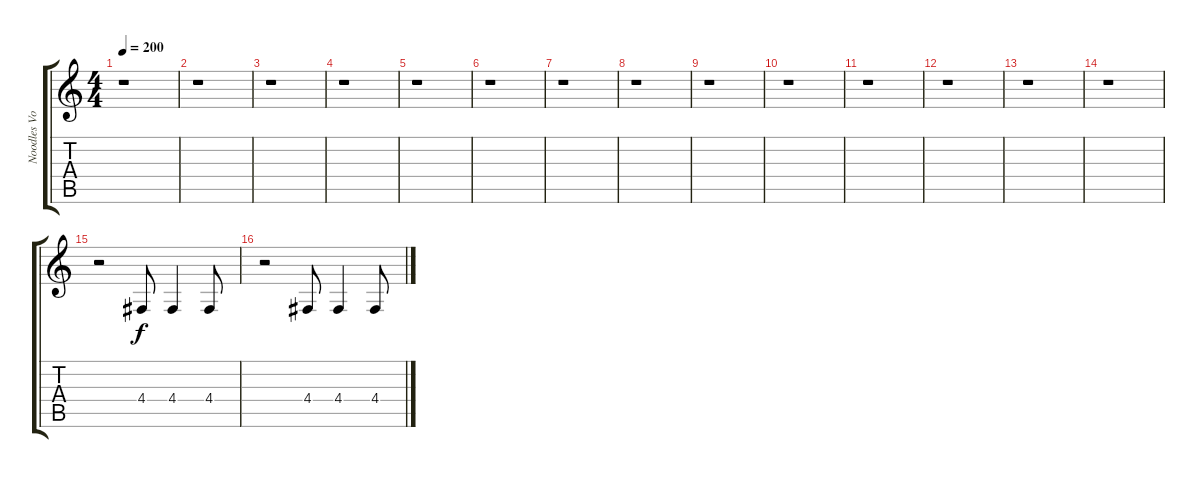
\track ("Noodles Voice" "Noodles Vo") {instrument trumpet}
\staff {score tabs}
\tuning (E4 B3 G3 D3 A2 E2) {hide}
\ts (4 4)
\tempo 200
\clef g2
\ks c
r.1{dy f} |
r.1 |
r.1 |
r.1 |
r.1 |
r.1 |
r.1 |
r.1 |
r.1 |
r.1 |
r.1 |
r.1 |
r.1 |
r.1 |
r.2 4.4.8 4.4.4 4.4.8 |
r.2 4.4.8 4.4.4 4.4.8
